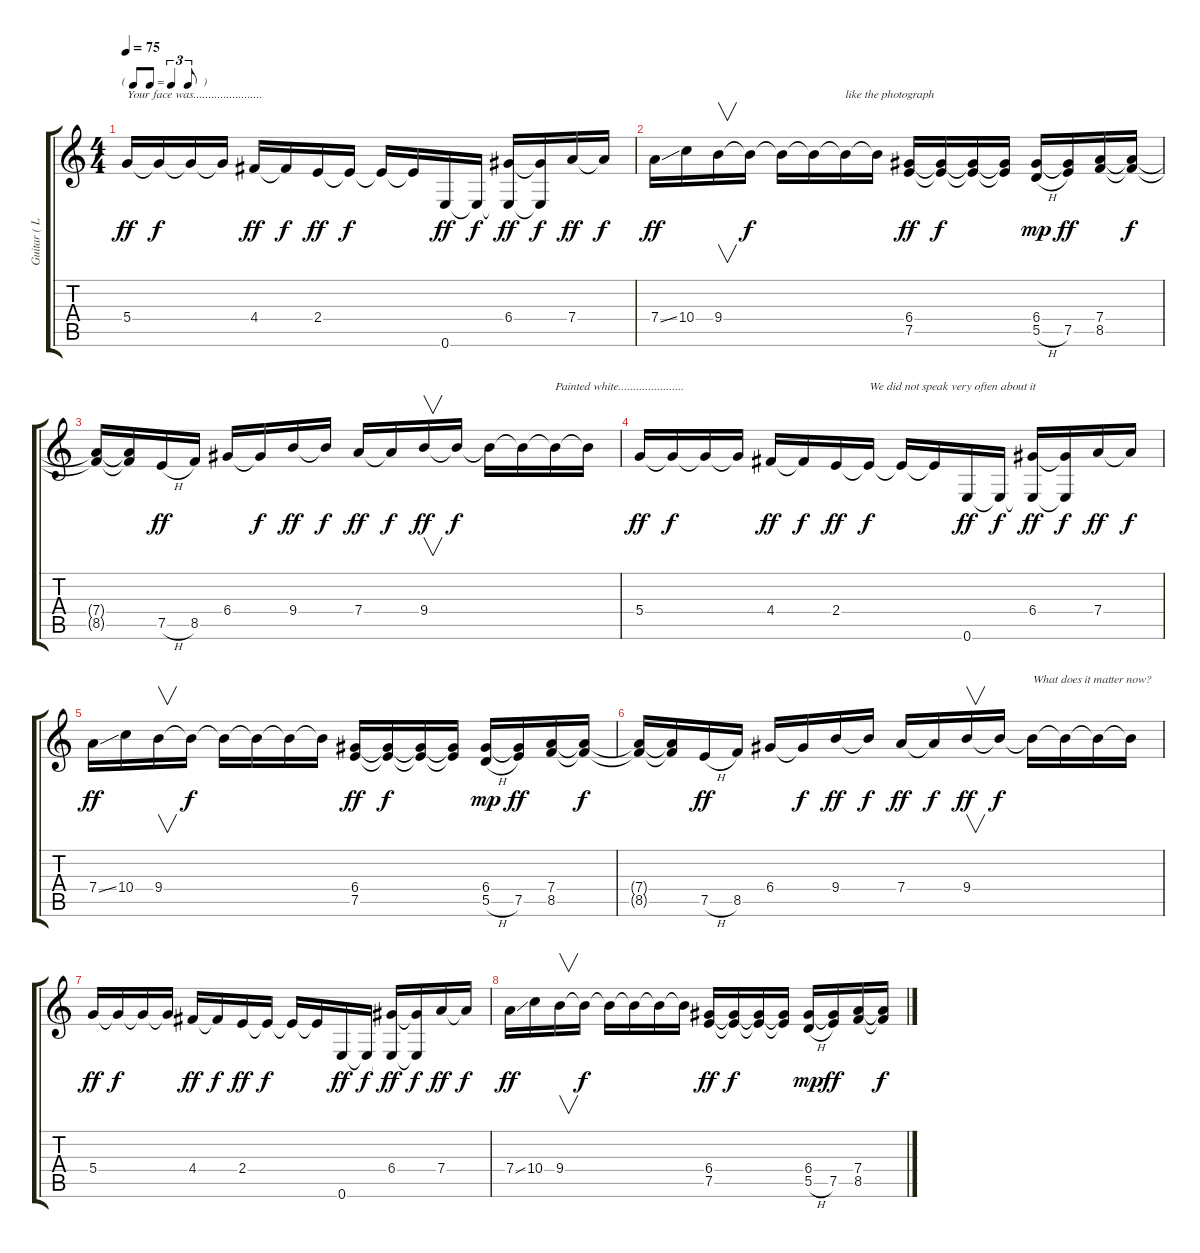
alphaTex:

\track ("Guitar ( L )" "Guitar ( L") {instrument overdrivenguitar}
\staff {score tabs}
\tuning (E4 B3 G3 D3 A2 E2) {hide}
\ts (4 4)
\tf triplet8th
\tempo 75
\clef g2
\ks c
5.4.16{txt "Your face was......................." dy ff} 5.4{t}.16{dy f} 5.4{t}.16 5.4{t}.16 4.4.16{dy ff} 4.4{t}.16{dy f} 2.4.16{dy ff} 2.4{t}.16{dy f} 2.4{t}.16 2.4{t}.16 0.6.16{dy ff} 0.6{t}.16{dy f} (6.4 0.6{t}).16{dy ff} (6.4{t} 0.6{t}).16{dy f} 7.4.16{dy ff} 7.4{t}.16{dy f} |
7.4{ss}.16{dy ff} 10.4.16 9.4.16{v} 9.4{t}.16{dy f} 9.4{t}.16 9.4{t}.16 9.4{t}.16{txt "like the photograph"} 9.4{t}.16 (6.4 7.5).16{dy ff} (6.4{t} 7.5{t}).16{dy f} (6.4{t} 7.5{t}).16 (6.4{t} 7.5{t}).16 (6.4 5.5{h}).16{dy mp} (6.4{t} 7.5).16{dy ff} (7.4 8.5).16 (7.4{t} 8.5{t}).16{dy f} |
(7.4{t} 8.5{t}).16 (7.4{t} 8.5{t}).16 7.5{h}.16{dy ff} 8.5.16 6.4.16 6.4{t}.16{dy f} 9.4.16{dy ff} 9.4{t}.16{dy f} 7.4.16{dy ff} 7.4{t}.16{dy f} 9.4.16{v dy ff} 9.4{t}.16{dy f} 9.4{t}.16 9.4{t}.16 9.4{t}.16{txt "Painted white......................"} 9.4{t}.16 |
5.4.16{dy ff} 5.4{t}.16{dy f} 5.4{t}.16 5.4{t}.16 4.4.16{dy ff} 4.4{t}.16{dy f} 2.4.16{dy ff} 2.4{t}.16{txt "We did not speak very often about it" dy f} 2.4{t}.16 2.4{t}.16 0.6.16{dy ff} 0.6{t}.16{dy f} (6.4 0.6{t}).16{dy ff} (6.4{t} 0.6{t}).16{dy f} 7.4.16{dy ff} 7.4{t}.16{dy f} |
7.4{ss}.16{dy ff} 10.4.16 9.4.16{v} 9.4{t}.16{dy f} 9.4{t}.16 9.4{t}.16 9.4{t}.16 9.4{t}.16 (6.4 7.5).16{dy ff} (6.4{t} 7.5{t}).16{dy f} (6.4{t} 7.5{t}).16 (6.4{t} 7.5{t}).16 (6.4 5.5{h}).16{dy mp} (6.4{t} 7.5).16{dy ff} (7.4 8.5).16 (7.4{t} 8.5{t}).16{dy f} |
(7.4{t} 8.5{t}).16 (7.4{t} 8.5{t}).16 7.5{h}.16{dy ff} 8.5.16 6.4.16 6.4{t}.16{dy f} 9.4.16{dy ff} 9.4{t}.16{dy f} 7.4.16{dy ff} 7.4{t}.16{dy f} 9.4.16{v dy ff} 9.4{t}.16{dy f} 9.4{t}.16{txt "What does it matter now?"} 9.4{t}.16 9.4{t}.16 9.4{t}.16 |
5.4.16{dy ff} 5.4{t}.16{dy f} 5.4{t}.16 5.4{t}.16 4.4.16{dy ff} 4.4{t}.16{dy f} 2.4.16{dy ff} 2.4{t}.16{dy f} 2.4{t}.16 2.4{t}.16 0.6.16{dy ff} 0.6{t}.16{dy f} (6.4 0.6{t}).16{dy ff} (6.4{t} 0.6{t}).16{dy f} 7.4.16{dy ff} 7.4{t}.16{dy f} |
7.4{ss}.16{dy ff} 10.4.16 9.4.16{v} 9.4{t}.16{dy f} 9.4{t}.16 9.4{t}.16 9.4{t}.16 9.4{t}.16 (6.4 7.5).16{dy ff} (6.4{t} 7.5{t}).16{dy f} (6.4{t} 7.5{t}).16 (6.4{t} 7.5{t}).16 (6.4 5.5{h}).16{dy mp} (6.4{t} 7.5).16{dy ff} (7.4 8.5).16 (7.4{t} 8.5{t}).16{dy f}
